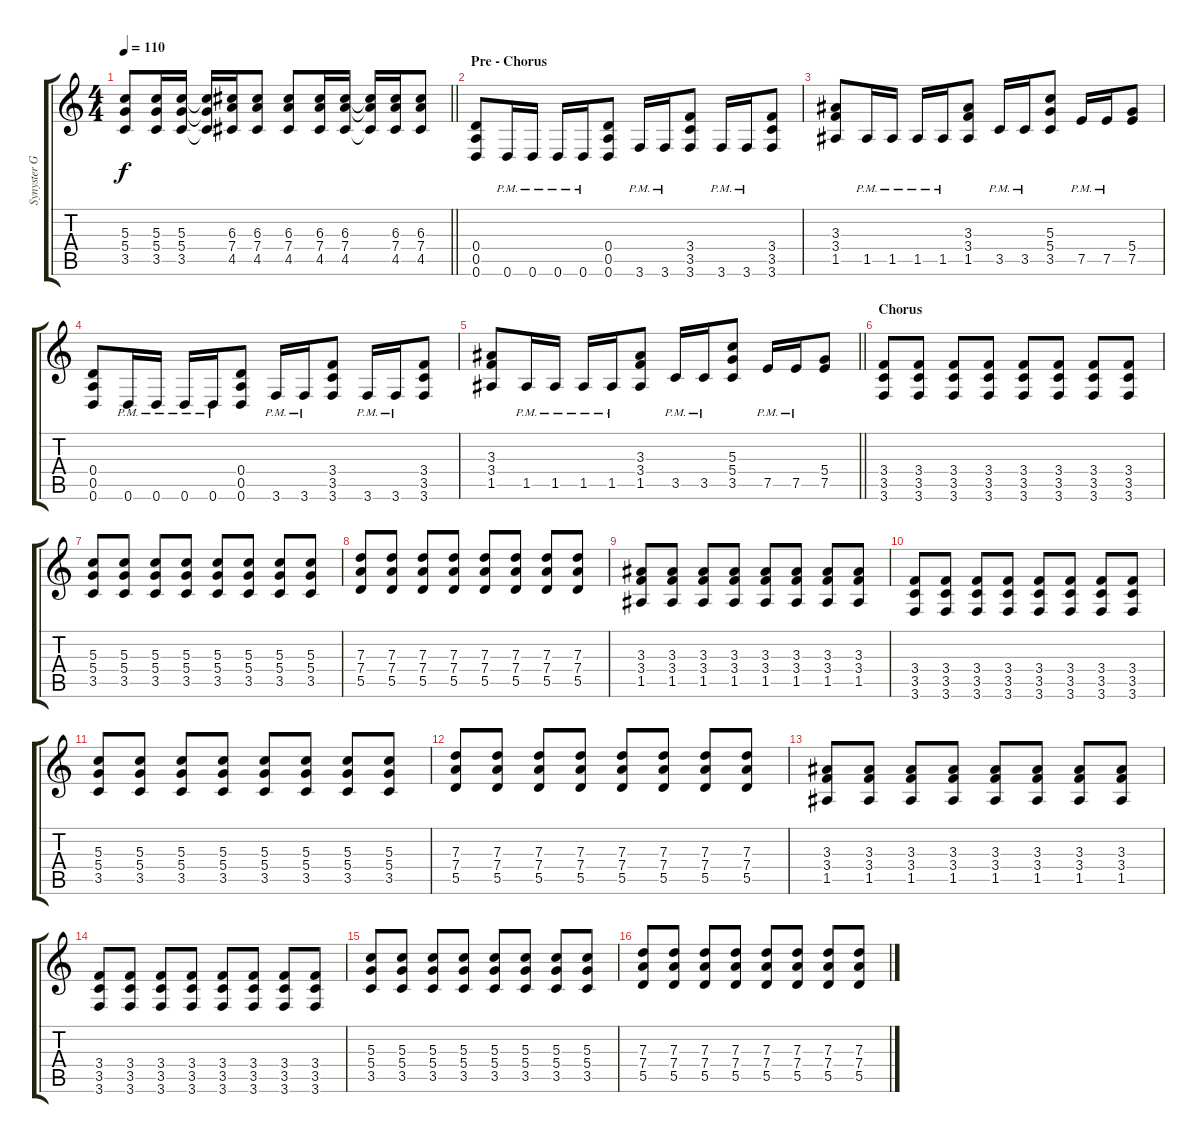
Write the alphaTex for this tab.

\track ("Synyster Gates - Lead" "Synyster G") {instrument overdrivenguitar}
\staff {score tabs}
\tuning (E4 B3 G3 D3 A2 D2) {hide}
\ts (4 4)
\tempo 110
\clef g2
\barLineRight lightlight
\ks c
(5.3 5.4 3.5).8{dy f} (5.3 5.4 3.5).16 (5.3 5.4 3.5).16 (5.3{t} 5.4{t} 3.5{t}).16 (6.3 7.4 4.5).16 (6.3 7.4 4.5).8 (6.3 7.4 4.5).8 (6.3 7.4 4.5).16 (6.3 7.4 4.5).16 (6.3{t} 7.4{t} 4.5{t}).16 (6.3 7.4 4.5).16 (6.3 7.4 4.5).8 |
\section ("" "Pre - Chorus")
(0.4 0.5 0.6).8 0.6{pm}.16 0.6{pm}.16 0.6{pm}.16 0.6{pm}.16 (0.4 0.5 0.6).8 3.6{pm}.16 3.6{pm}.16 (3.4 3.5 3.6).8 3.6{pm}.16 3.6{pm}.16 (3.4 3.5 3.6).8 |
(3.3 3.4 1.5).8 1.5{pm}.16 1.5{pm}.16 1.5{pm}.16 1.5{pm}.16 (3.3 3.4 1.5).8 3.5{pm}.16 3.5{pm}.16 (5.3 5.4 3.5).8 7.5{pm}.16 7.5{pm}.16 (5.4 7.5).8 |
(0.4 0.5 0.6).8 0.6{pm}.16 0.6{pm}.16 0.6{pm}.16 0.6{pm}.16 (0.4 0.5 0.6).8 3.6{pm}.16 3.6{pm}.16 (3.4 3.5 3.6).8 3.6{pm}.16 3.6{pm}.16 (3.4 3.5 3.6).8 |
\barLineRight lightlight
(3.3 3.4 1.5).8 1.5{pm}.16 1.5{pm}.16 1.5{pm}.16 1.5{pm}.16 (3.3 3.4 1.5).8 3.5{pm}.16 3.5{pm}.16 (5.3 5.4 3.5).8 7.5{pm}.16 7.5{pm}.16 (5.4 7.5).8 |
\section ("" "Chorus")
(3.4 3.5 3.6).8 (3.4 3.5 3.6).8 (3.4 3.5 3.6).8 (3.4 3.5 3.6).8 (3.4 3.5 3.6).8 (3.4 3.5 3.6).8 (3.4 3.5 3.6).8 (3.4 3.5 3.6).8 |
(5.3 5.4 3.5).8 (5.3 5.4 3.5).8 (5.3 5.4 3.5).8 (5.3 5.4 3.5).8 (5.3 5.4 3.5).8 (5.3 5.4 3.5).8 (5.3 5.4 3.5).8 (5.3 5.4 3.5).8 |
(7.3 7.4 5.5).8 (7.3 7.4 5.5).8 (7.3 7.4 5.5).8 (7.3 7.4 5.5).8 (7.3 7.4 5.5).8 (7.3 7.4 5.5).8 (7.3 7.4 5.5).8 (7.3 7.4 5.5).8 |
(3.3 3.4 1.5).8 (3.3 3.4 1.5).8 (3.3 3.4 1.5).8 (3.3 3.4 1.5).8 (3.3 3.4 1.5).8 (3.3 3.4 1.5).8 (3.3 3.4 1.5).8 (3.3 3.4 1.5).8 |
(3.4 3.5 3.6).8 (3.4 3.5 3.6).8 (3.4 3.5 3.6).8 (3.4 3.5 3.6).8 (3.4 3.5 3.6).8 (3.4 3.5 3.6).8 (3.4 3.5 3.6).8 (3.4 3.5 3.6).8 |
(5.3 5.4 3.5).8 (5.3 5.4 3.5).8 (5.3 5.4 3.5).8 (5.3 5.4 3.5).8 (5.3 5.4 3.5).8 (5.3 5.4 3.5).8 (5.3 5.4 3.5).8 (5.3 5.4 3.5).8 |
(7.3 7.4 5.5).8 (7.3 7.4 5.5).8 (7.3 7.4 5.5).8 (7.3 7.4 5.5).8 (7.3 7.4 5.5).8 (7.3 7.4 5.5).8 (7.3 7.4 5.5).8 (7.3 7.4 5.5).8 |
(3.3 3.4 1.5).8 (3.3 3.4 1.5).8 (3.3 3.4 1.5).8 (3.3 3.4 1.5).8 (3.3 3.4 1.5).8 (3.3 3.4 1.5).8 (3.3 3.4 1.5).8 (3.3 3.4 1.5).8 |
(3.4 3.5 3.6).8 (3.4 3.5 3.6).8 (3.4 3.5 3.6).8 (3.4 3.5 3.6).8 (3.4 3.5 3.6).8 (3.4 3.5 3.6).8 (3.4 3.5 3.6).8 (3.4 3.5 3.6).8 |
(5.3 5.4 3.5).8 (5.3 5.4 3.5).8 (5.3 5.4 3.5).8 (5.3 5.4 3.5).8 (5.3 5.4 3.5).8 (5.3 5.4 3.5).8 (5.3 5.4 3.5).8 (5.3 5.4 3.5).8 |
(7.3 7.4 5.5).8 (7.3 7.4 5.5).8 (7.3 7.4 5.5).8 (7.3 7.4 5.5).8 (7.3 7.4 5.5).8 (7.3 7.4 5.5).8 (7.3 7.4 5.5).8 (7.3 7.4 5.5).8
